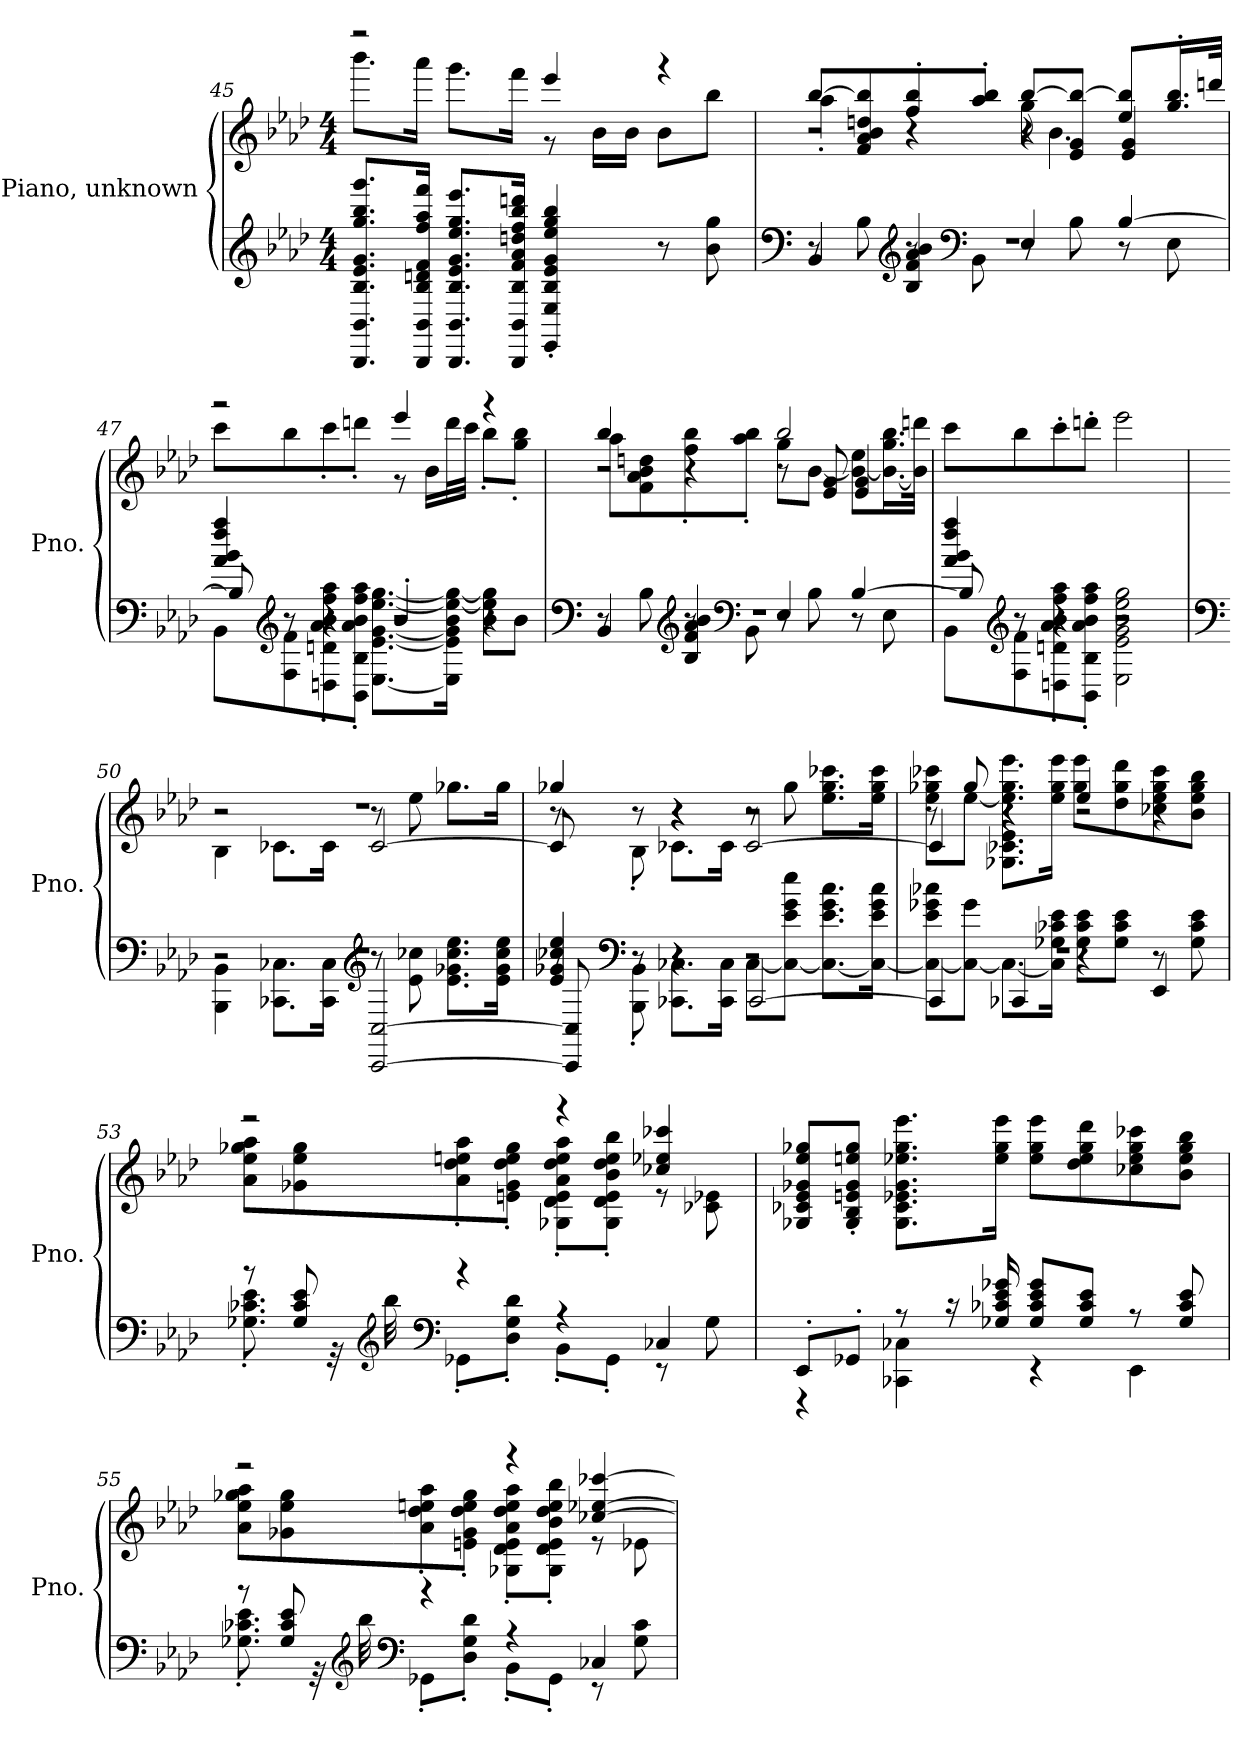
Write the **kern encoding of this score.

**kern	**kern
*part1	*part1
*staff2	*staff1
*I"Piano, unknown	*
*I'Pno.	*
!!LO:LB:g=z
*clefG2	*clefG2
*k[b-e-a-d-]	*k[b-e-a-d-]
*M4/4	*M4/4
=45	=45
*	*^
8.BBB-/ 8.BB-/ 8.B-/ 8.e-/ 8.g/ 8.gg/ 8.bb-/ 8.ggg/L	2r	8.bbb-\L
16BBB-/ 16BB-/ 16B-/ 16dn/ 16f/ 16ff/ 16aa-/ 16fff/Jk	.	16aaa-\Jk
8.BBB-/ 8.BB-/ 8.B-/ 8.e-/ 8.g/ 8.ee-/ 8.gg/ 8.eee-/L	.	8.ggg\L
16BBB-/ 16BB-/ 16B-/ 16f/ 16a-/ 16ddn/ 16ff/ 16bb-/ 16dddn/Jk	.	16fff\Jk
4EE-/' 4E-/' 4B-/' 4e-/' 4g/' 4ee-/' 4gg/' 4bb-/'	4eee-/	8r
.	.	16b-\LL
.	.	16b-\JJ
8r	4r	8b-\L
8b-\ 8gg\	.	8bb-\J
*	*v	*v
=46	=46
*clefF4	*
*^	*^
*	*^	*	*^
1r	8r	4BB-/	[8bb-/L	4aa-'\	2r
.	8B-\	.	8f/ 8a-/ 8b-/ 8ddn/ 8bb-/]	.	.
*clefG2	*	*	*	*	*
.	8r	4B-/ 4f/ 4a-/ 4b-/	8ff/' 8bb-/'	4r	.
*clefF4	*	*	*	*	*
.	8BB-\	.	8aa-/' 8bb-/'J	.	.
.	8r	4E-/	[8bb-/L	8gg\	4r
.	8B-\	.	8e-/ 8g/ 8bb-/_J	4.b-\	.
.	8r	[4B-/	8ee-/ 8bb-/]L	.	4e-/ 4g/
.	8E-\	.	16.gg/' 16.bb-/'L	.	.
.	.	.	32dddn/JJk	.	.
*	*	*	*	*v	*v
!!LO:LB:g=z
=47	=47	=47	=47	=47
4a-/ 4b-/ 4ff/ 4aa-/	8BB-\L	8B-/]	2r	8ccc\L
*clefG2	*	*	*	*
.	8F\ 8f\	8r	.	8bb-\
4r	8Dn\' 8dn\' 8a-\' 8b-\' 8ff\' 8aa-\'	4r	.	8ccc'\
.	8BB-\' 8B-\' 8a-\' 8b-\' 8ff\' 8aa-\'J	.	.	8dddn'\J
4b-'/	[8.E-\ [8.e-\ [8.g\ [8.ee-\ [8.gg\L	2r	4eee-/	8r
.	.	.	.	16b-\LL
.	16E-\] 16e-\] 16g\] 16b-\ 16ee-\_ 16gg\_Jk	.	.	32ddd\L
.	.	.	.	32ccc\JJJ
4r	8b-\ 8ee-\] 8gg\]L	.	4r	8bb-'\L
.	8b-\J	.	.	8gg\' 8bb-\'J
*	*	*	*v	*v
=48	=48	=48	=48
*clefF4	*	*	*
*	*	*	*^
*	*	*	*	*^
1r	8r	4BB-/	4bb-/	8aa-\L	2r
.	8B-\	.	.	8f\ 8a-\ 8b-\ 8ddn\	.
*clefG2	*	*	*	*	*
.	8r	4B-/ 4f/ 4a-/ 4b-/	4r	8ff\' 8bb-\'	.
*clefF4	*	*	*	*	*
.	8BB-\	.	.	8aa-\' 8bb-\'J	.
.	8r	4E-/	2bb-/	8gg\L	8r
.	8B-\	.	.	[8b-\J	8e-/ 8g/
.	8r	[4B-/	.	8b-\_ 8ee-\L	4e-/ 4g/
.	8E-\	.	.	16.b-\_ 16.gg\ 16.bb-\L	.
.	.	.	.	32b-\] 32dddn\JJk	.
*	*	*	*v	*v	*v
!!LO:PB:g=z
=49	=49	=49	=49
4a-/ 4b-/ 4ff/ 4aa-/	8BB-\L	8B-/]	8ccc\L
*clefG2	*	*	*
.	8F\ 8f\	8r	8bb-\
4r	8Dn\' 8dn\' 8a-\' 8b-\' 8ff\' 8aa-\'	4r	8ccc'\
.	8BB-\' 8B-\' 8a-\' 8b-\' 8ff\' 8aa-\'J	.	8dddn'\J
2r	2E-\ 2e-\ 2g\ 2b-\ 2ee-\ 2gg\	2r	2eee-\
=50	=50	=50	=50
*clefF4	*	*	*
*	*	*	*^
*	*	*	*	*^
1r	4BBB-\ 4BB-\	2r	1r	4B-\	2r
.	8.CC-X\ 8.C-X\L	.	.	8.c-X\L	.
.	16CC-\ 16C-\Jk	.	.	16c-\Jk	.
*clefG2	*	*	*	*	*
.	8r	[2CC-/ [2C-/	.	8r	[2c-/
.	8e-\ 8cc-X\	.	.	8ee-\	.
.	8.e-\ 8.g-X\ 8.cc-\ 8.ee-\L	.	.	8.gg-X\L	.
.	16e-\ 16g-\ 16cc-\ 16ee-\Jk	.	.	16gg-\Jk	.
=51	=51	=51	=51	=51	=51
4e-/ 4g-X/ 4cc-X/ 4ee-/	8r	8CC-/] 8C-/]	4gg-X/	8r	8c-/]
*clefF4	*	*	*	*	*
.	8BBB-\' 8BB-\'	8r	.	8B-'\	8r
4r	8.CC-X\ 8.C-X\L	4r	4r	8.c-X\L	4r
.	16CC-\ 16C-\Jk	.	.	16c-\Jk	.
2r	[8C-\L	[2CC-/	2r	8r	[2c-/
.	8C-\_ 8e-\ 8g-\ 8ee-\J	.	.	8gg-\	.
.	8.C-\_ 8.e-\ 8.g-\ 8.cc-\L	.	.	8.ee-\ 8.gg-\ 8.ccc-X\L	.
.	16C-\_ 16e-\ 16g-\ 16cc-\Jk	.	.	16ee-\ 16gg-\ 16ccc-\Jk	.
!!LO:LB:g=z	!!	!!
=52	=52	=52	=52	=52	=52
1r	8C-\_ 8e-\ 8g-X\ 8cc-X\L	4CC-/]	8r	8ee-\ 8gg-X\ 8ccc-X\L	4c-/]
.	8C-\_ 8g-\J	.	8gg-/	[8ee-\J	.
.	8.C-\L_	4CC-X/	4r	8.G-X\ 8.c-X\ 8.e-\ 8.ee-\] 8.gg-\ 8.eee-\L	4r
.	16C-\] 16G-X\ 16c-X\ 16e-\Jk	.	.	16ee-\ 16gg-\ 16eee-\Jk	.
.	8G-\ 8c-\ 8e-\L	4r	4ee-/	8gg-\ 8eee-\L	2r
.	8G-\ 8c-\ 8e-\J	.	.	8dd-\ 8gg-\ 8ddd-\	.
.	8r	4EE-/	4r	8cc-X\ 8ee-\ 8gg-\ 8ccc-\	.
.	8G-\ 8c-\ 8e-\	.	.	8b-\ 8ee-\ 8gg-\ 8bb-\J	.
*	*v	*v	*	*	*
*	*	*	*v	*v
=53	=53	=53	=53
8r	8.G-X\' 8.c-X\' 8.e-\'	2r	8a-\ 8ee-\ 8gg-X\ 8aa-\L
8G-/ 8c-/ 8e-/	.	.	8g-X\ 8ee-\ 8gg-\
.	32r	.	.
*clefG2	*	*	*
.	32bb-\	.	.
*clefF4	*	*	*
4r	8GG-X'\L	.	8a-\' 8dd-\' 8een\' 8aa-\'
.	8D-\' 8G-\' 8d-\'J	.	8en\' 8g-\' 8dd-\' 8ee\' 8gg-\'J
4r	8BB-'\L	4r	8G-X\' 8d-\' 8e\' 8a-\' 8dd-\' 8ee\' 8aa-\'L
.	8GG-'\J	.	8G-\' 8d-\' 8e\' 8b-\' 8dd-\' 8ee\' 8bb-\'J
4C-X/	8r	4cc-X/ 4ee-X/ 4ccc-X/	8r
.	8G-\	.	8c-X\ 8e-X\
*	*	*v	*v
!!LO:LB:g=z
=54	=54	=54
8EE-'/L	4r	8G-X/ 8c-X/ 8e-/ 8g-X/ 8ee-/ 8gg-X/L
8GG-X'/J	.	8G-/' 8B-/' 8en/' 8g-/' 8een/' 8gg-/'J
8r	4CC-X\ 4C-X\	8.G-\ 8.c-\ 8.e-X\ 8.g-\ 8.ee-X\ 8.gg-\ 8.eee-\L
16r	.	.
16G-X/ 16c-X/ 16e-/ 16g-X/	.	16ee-\ 16gg-\ 16eee-\Jk
8G-/ 8c-/ 8e-/ 8g-/L	4r	8ee-\ 8gg-\ 8eee-\L
8G-/ 8c-/ 8e-/J	.	8dd-\ 8ee-\ 8gg-\ 8ddd-\
8r	4EE-\	8cc-X\ 8ee-\ 8gg-\ 8ccc-X\
8G-/ 8c-/ 8e-/	.	8b-\ 8ee-\ 8gg-\ 8bb-\J
=55	=55	=55
*	*	*^
8r	8.G-X\' 8.c-X\' 8.e-\'	2r	8a-\ 8ee-\ 8gg-X\ 8aa-\L
8G-/ 8c-/ 8e-/	.	.	8g-X\ 8ee-\ 8gg-\
.	32r	.	.
*clefG2	*	*	*
.	32bb-\	.	.
*clefF4	*	*	*
4r	8GG-X'\L	.	8a-\' 8dd-\' 8een\' 8aa-\'
.	8D-\' 8G-\' 8d-\'J	.	8en\' 8g-\' 8dd-\' 8ee\' 8gg-\'J
4r	8BB-'\L	4r	8G-X\' 8d-\' 8e\' 8a-\' 8dd-\' 8ee\' 8aa-\'L
.	8GG-'\J	.	8G-\' 8d-\' 8e\' 8b-\' 8dd-\' 8ee\' 8bb-\'J
4C-X/	8r	[4cc-X/ [4ee-X/ [4ccc-X/	8r
.	8G-\ 8c-\	.	8e-X\
*v	*v	*	*
*	*v	*v
=	=
*-	*-
